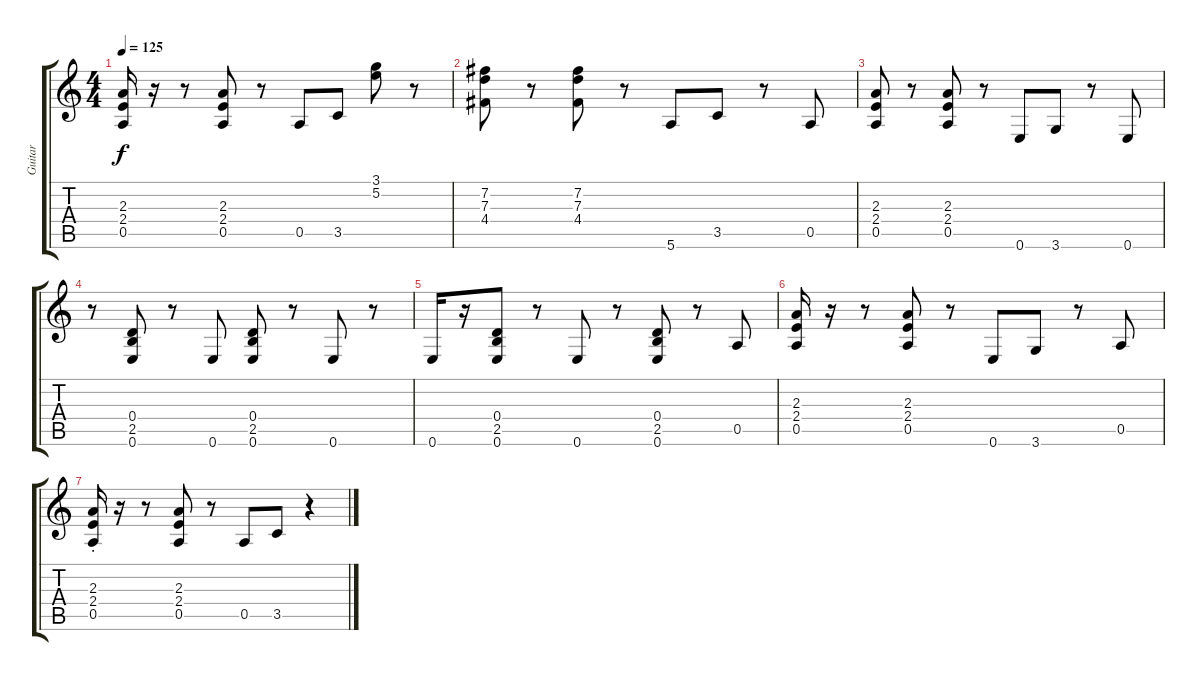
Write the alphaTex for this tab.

\track ("Guitar" "Guitar") {instrument distortionguitar}
\staff {score tabs}
\tuning (E4 B3 G3 D3 A2 E2) {hide}
\ts (4 4)
\tempo 125
\clef g2
\ks c
(2.3 2.4 0.5).16{dy f} r.16 r.8 (2.3 2.4 0.5).8 r.8 0.5.8 3.5.8 (3.1 5.2).8 r.8 |
(7.2 7.3 4.4).8 r.8 (7.2 7.3 4.4).8 r.8 5.6.8 3.5.8 r.8 0.5.8 |
(2.3 2.4 0.5).8 r.8 (2.3 2.4 0.5).8 r.8 0.6.8 3.6.8 r.8 0.6.8 |
r.8 (0.4 2.5 0.6).8 r.8 0.6.8 (0.4 2.5 0.6).8 r.8 0.6.8 r.8 |
0.6.16 r.16 (0.4 2.5 0.6).8 r.8 0.6.8 r.8 (0.4 2.5 0.6).8 r.8 0.5.8 |
(2.3 2.4 0.5).16 r.16 r.8 (2.3 2.4 0.5).8 r.8 0.6.8 3.6.8 r.8 0.5.8 |
(2.3{st} 2.4{st} 0.5{st}).16 r.16 r.8 (2.3 2.4 0.5).8 r.8 0.5.8 3.5.8 r.4
